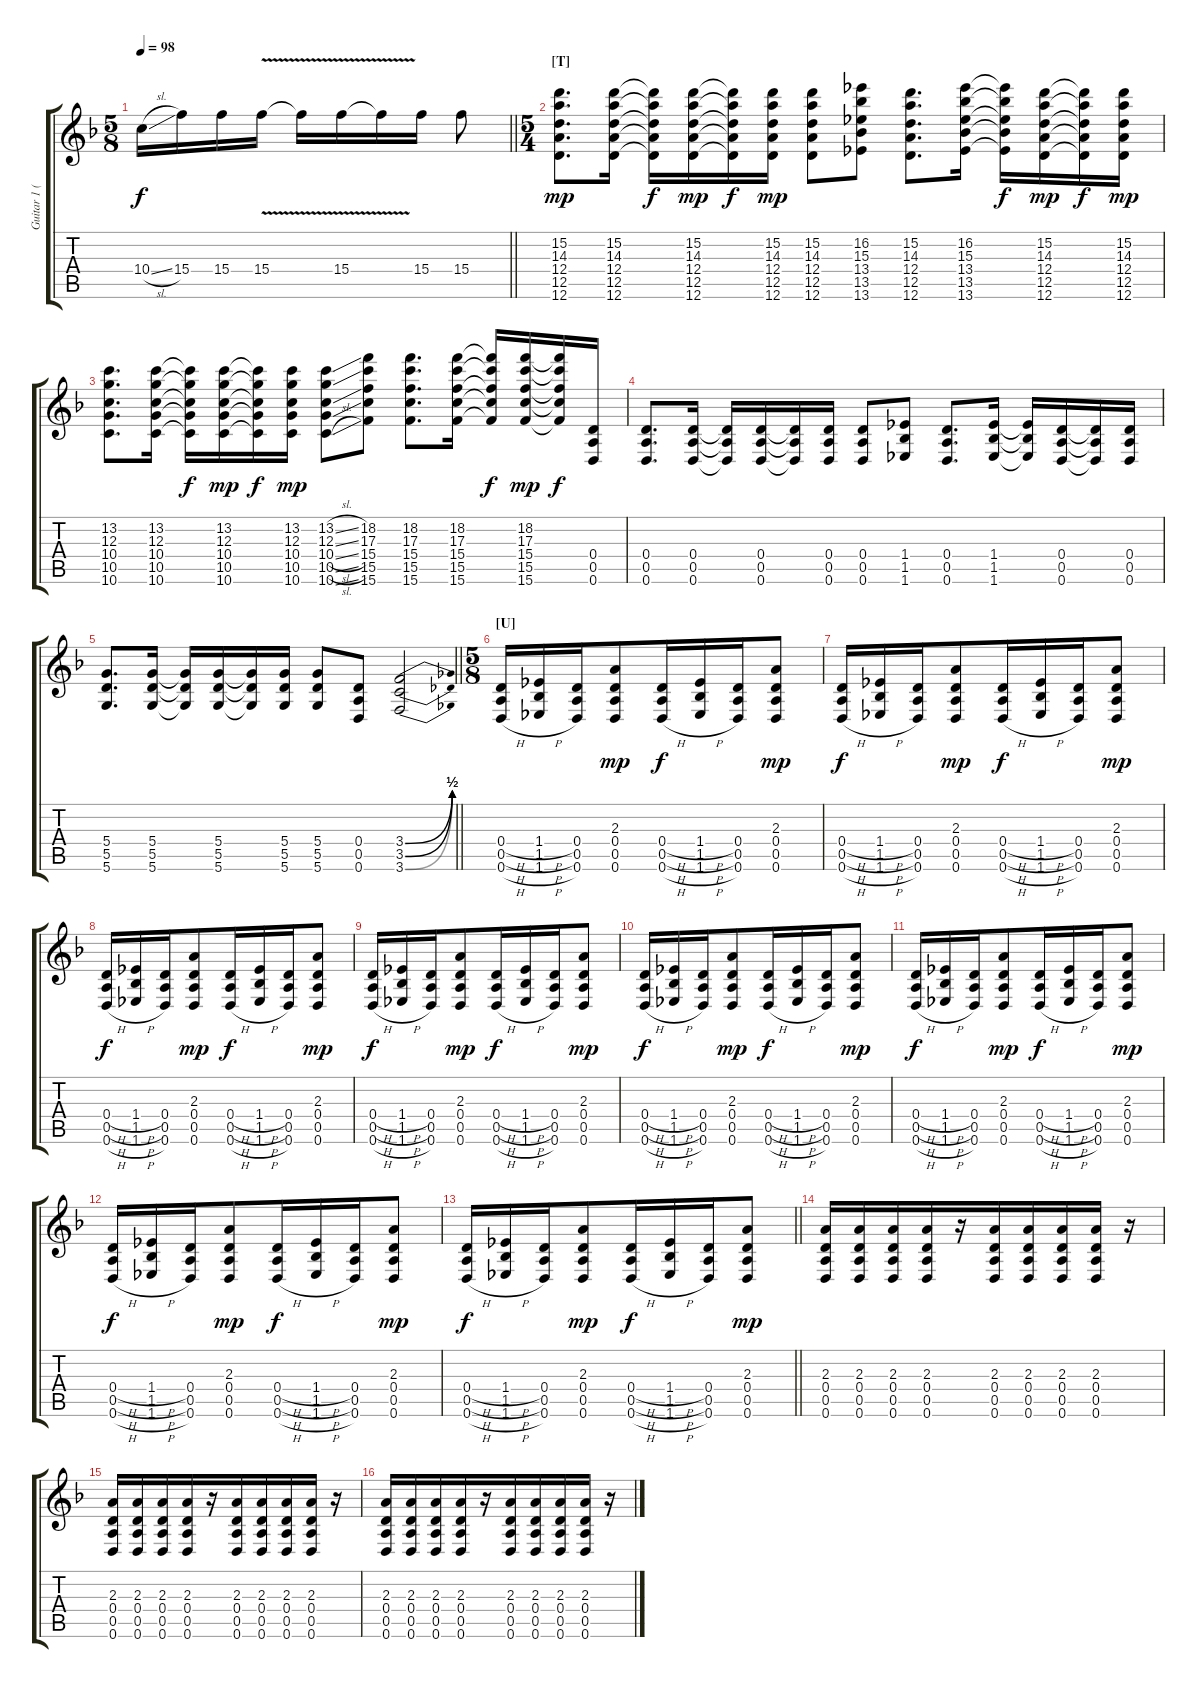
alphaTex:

\track ("Guitar 1 (left)" "Guitar 1 (") {instrument distortionguitar}
\staff {score tabs}
\tuning (E4 B3 G3 D3 A2 D2) {hide}
\ts (5 8)
\tempo 98
\clef g2
\barLineRight lightlight
\ks dminor
10.4{sl}.16{dy f} 15.4.16{beam merge} 15.4.16 15.4{v}.16{beam split} 15.4{t}.16 15.4{v}.16{beam merge} 15.4{t}.16 15.4.16{beam split} 15.4.8 |
\ts (5 4)
\section ("" "[T]")
(15.2 14.3 12.4 12.5 12.6).8{d dy mp} (15.2 14.3 12.4 12.5 12.6).16 (15.2{t} 14.3{t} 12.4{t} 12.5{t} 12.6{t}).16{dy f} (15.2 14.3 12.4 12.5 12.6).16{dy mp} (15.2{t} 14.3{t} 12.4{t} 12.5{t} 12.6{t}).16{dy f} (15.2 14.3 12.4 12.5 12.6).16{dy mp} (15.2 14.3 12.4 12.5 12.6).8 (16.2 15.3 13.4 13.5 13.6).8 (15.2 14.3 12.4 12.5 12.6).8{d} (16.2 15.3 13.4 13.5 13.6).16 (16.2{t} 15.3{t} 13.4{t} 13.5{t} 13.6{t}).16{dy f} (15.2 14.3 12.4 12.5 12.6).16{dy mp} (15.2{t} 14.3{t} 12.4{t} 12.5{t} 12.6{t}).16{dy f} (15.2 14.3 12.4 12.5 12.6).16{dy mp} |
(13.2 12.3 10.4 10.5 10.6).8{d} (13.2 12.3 10.4 10.5 10.6).16 (13.2{t} 12.3{t} 10.4{t} 10.5{t} 10.6{t}).16{dy f} (13.2 12.3 10.4 10.5 10.6).16{dy mp} (13.2{t} 12.3{t} 10.4{t} 10.5{t} 10.6{t}).16{dy f} (13.2 12.3 10.4 10.5 10.6).16{dy mp} (13.2{sl} 12.3{sl} 10.4{sl} 10.5{sl} 10.6{sl}).8 (18.2 17.3 15.4 15.5 15.6).8 (18.2 17.3 15.4 15.5 15.6).8{d} (18.2 17.3 15.4 15.5 15.6).16 (18.2{t} 17.3{t} 15.4{t} 15.5{t} 15.6{t}).16{dy f} (18.2 17.3 15.4 15.5 15.6).16{dy mp} (18.2{t} 17.3{t} 15.4{t} 15.5{t} 15.6{t}).16{dy f} (0.4 0.5 0.6).16 |
(0.4 0.5 0.6).8{d} (0.4 0.5 0.6).16 (0.4{t} 0.5{t} 0.6{t}).16 (0.4 0.5 0.6).16 (0.4{t} 0.5{t} 0.6{t}).16 (0.4 0.5 0.6).16 (0.4 0.5 0.6).8 (1.4 1.5 1.6).8 (0.4 0.5 0.6).8{d} (1.4 1.5 1.6).16 (1.4{t} 1.5{t} 1.6{t}).16 (0.4 0.5 0.6).16 (0.4{t} 0.5{t} 0.6{t}).16 (0.4 0.5 0.6).16 |
\barLineRight lightlight
(5.4 5.5 5.6).8{d} (5.4 5.5 5.6).16 (5.4{t} 5.5{t} 5.6{t}).16 (5.4 5.5 5.6).16 (5.4{t} 5.5{t} 5.6{t}).16 (5.4 5.5 5.6).16 (5.4 5.5 5.6).8 (0.4 0.5 0.6).8 (3.4{be (bend 0 0 60 2)} 3.5{be (bend 0 0 60 2)} 3.6{be (bend 0 0 60 2)}).2 |
\ts (5 8)
\section ("" "[U]")
(0.4{h} 0.5{h} 0.6{h}).16 (1.4{h} 1.5{h} 1.6{h}).16{beam merge} (0.4 0.5 0.6).16 (2.3 0.4 0.5 0.6).8{dy mp} (0.4{h} 0.5{h} 0.6{h}).16{dy f beam merge} (1.4{h} 1.5{h} 1.6{h}).16 (0.4 0.5 0.6).16{beam merge} (2.3 0.4 0.5 0.6).8{dy mp} |
(0.4{h} 0.5{h} 0.6{h}).16{dy f} (1.4{h} 1.5{h} 1.6{h}).16{beam merge} (0.4 0.5 0.6).16 (2.3 0.4 0.5 0.6).8{dy mp} (0.4{h} 0.5{h} 0.6{h}).16{dy f beam merge} (1.4{h} 1.5{h} 1.6{h}).16 (0.4 0.5 0.6).16{beam merge} (2.3 0.4 0.5 0.6).8{dy mp} |
(0.4{h} 0.5{h} 0.6{h}).16{dy f} (1.4{h} 1.5{h} 1.6{h}).16{beam merge} (0.4 0.5 0.6).16 (2.3 0.4 0.5 0.6).8{dy mp} (0.4{h} 0.5{h} 0.6{h}).16{dy f beam merge} (1.4{h} 1.5{h} 1.6{h}).16 (0.4 0.5 0.6).16{beam merge} (2.3 0.4 0.5 0.6).8{dy mp} |
(0.4{h} 0.5{h} 0.6{h}).16{dy f} (1.4{h} 1.5{h} 1.6{h}).16{beam merge} (0.4 0.5 0.6).16 (2.3 0.4 0.5 0.6).8{dy mp} (0.4{h} 0.5{h} 0.6{h}).16{dy f beam merge} (1.4{h} 1.5{h} 1.6{h}).16 (0.4 0.5 0.6).16{beam merge} (2.3 0.4 0.5 0.6).8{dy mp} |
(0.4{h} 0.5{h} 0.6{h}).16{dy f} (1.4{h} 1.5{h} 1.6{h}).16{beam merge} (0.4 0.5 0.6).16 (2.3 0.4 0.5 0.6).8{dy mp} (0.4{h} 0.5{h} 0.6{h}).16{dy f beam merge} (1.4{h} 1.5{h} 1.6{h}).16 (0.4 0.5 0.6).16{beam merge} (2.3 0.4 0.5 0.6).8{dy mp} |
(0.4{h} 0.5{h} 0.6{h}).16{dy f} (1.4{h} 1.5{h} 1.6{h}).16{beam merge} (0.4 0.5 0.6).16 (2.3 0.4 0.5 0.6).8{dy mp} (0.4{h} 0.5{h} 0.6{h}).16{dy f beam merge} (1.4{h} 1.5{h} 1.6{h}).16 (0.4 0.5 0.6).16{beam merge} (2.3 0.4 0.5 0.6).8{dy mp} |
(0.4{h} 0.5{h} 0.6{h}).16{dy f} (1.4{h} 1.5{h} 1.6{h}).16{beam merge} (0.4 0.5 0.6).16 (2.3 0.4 0.5 0.6).8{dy mp} (0.4{h} 0.5{h} 0.6{h}).16{dy f beam merge} (1.4{h} 1.5{h} 1.6{h}).16 (0.4 0.5 0.6).16{beam merge} (2.3 0.4 0.5 0.6).8{dy mp} |
\barLineRight lightlight
(0.4{h} 0.5{h} 0.6{h}).16{dy f} (1.4{h} 1.5{h} 1.6{h}).16{beam merge} (0.4 0.5 0.6).16 (2.3 0.4 0.5 0.6).8{dy mp} (0.4{h} 0.5{h} 0.6{h}).16{dy f beam merge} (1.4{h} 1.5{h} 1.6{h}).16 (0.4 0.5 0.6).16{beam merge} (2.3 0.4 0.5 0.6).8{dy mp} |
(2.3 0.4 0.5 0.6).16 (2.3 0.4 0.5 0.6).16{beam merge} (2.3 0.4 0.5 0.6).16 (2.3 0.4 0.5 0.6).16 r.16 (2.3 0.4 0.5 0.6).16{beam merge} (2.3 0.4 0.5 0.6).16{beam merge} (2.3 0.4 0.5 0.6).16{beam merge} (2.3 0.4 0.5 0.6).16 r.16 |
(2.3 0.4 0.5 0.6).16 (2.3 0.4 0.5 0.6).16{beam merge} (2.3 0.4 0.5 0.6).16 (2.3 0.4 0.5 0.6).16 r.16 (2.3 0.4 0.5 0.6).16{beam merge} (2.3 0.4 0.5 0.6).16{beam merge} (2.3 0.4 0.5 0.6).16{beam merge} (2.3 0.4 0.5 0.6).16 r.16 |
(2.3 0.4 0.5 0.6).16 (2.3 0.4 0.5 0.6).16{beam merge} (2.3 0.4 0.5 0.6).16 (2.3 0.4 0.5 0.6).16 r.16 (2.3 0.4 0.5 0.6).16{beam merge} (2.3 0.4 0.5 0.6).16{beam merge} (2.3 0.4 0.5 0.6).16{beam merge} (2.3 0.4 0.5 0.6).16 r.16
